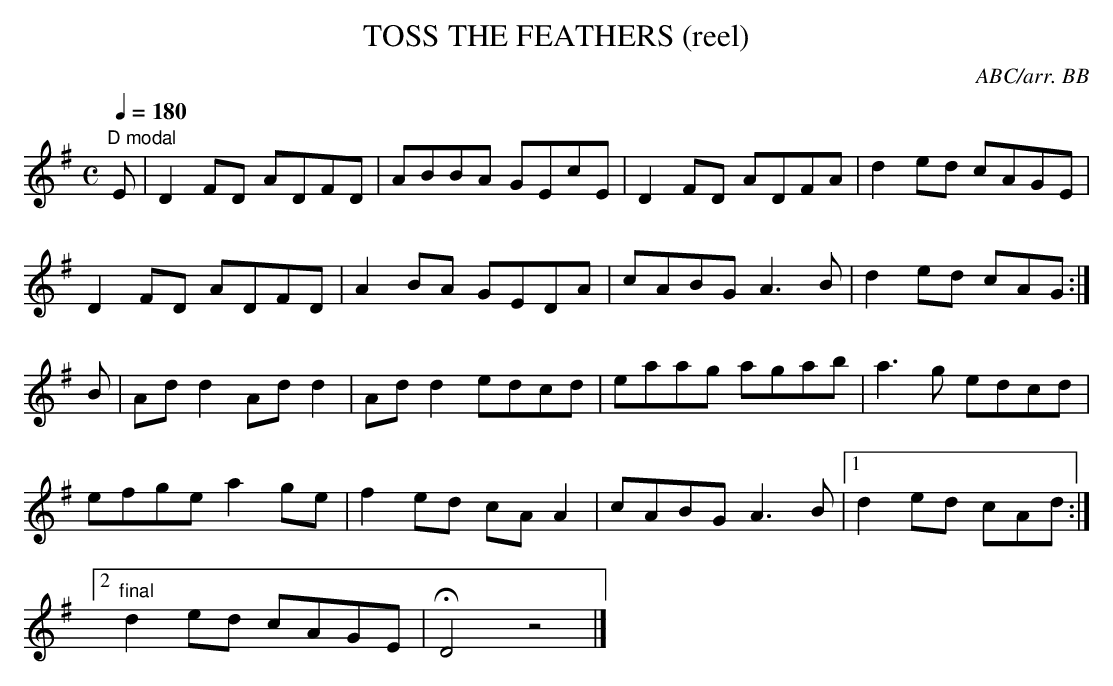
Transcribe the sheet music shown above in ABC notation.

X:1
T:TOSS THE FEATHERS (reel)
C:ABC/arr. BB
L:1/8
Q:1/4=180
M:C
K:G
"D modal"
E|D2FD ADFD|ABBA GEcE|D2FD ADFA|d2ed cAGE|
D2FD ADFD|A2BA GEDA|cABG A3B|d2ed cAG:|
B|Add2 Add2|Add2 edcd|eaag agab|a3g edcd|
efge a2ge|f2ed cAA2|cABG A3B|1 d2ed cAd:|
[2 "final"d2ed cAGE|HD4z4|]
